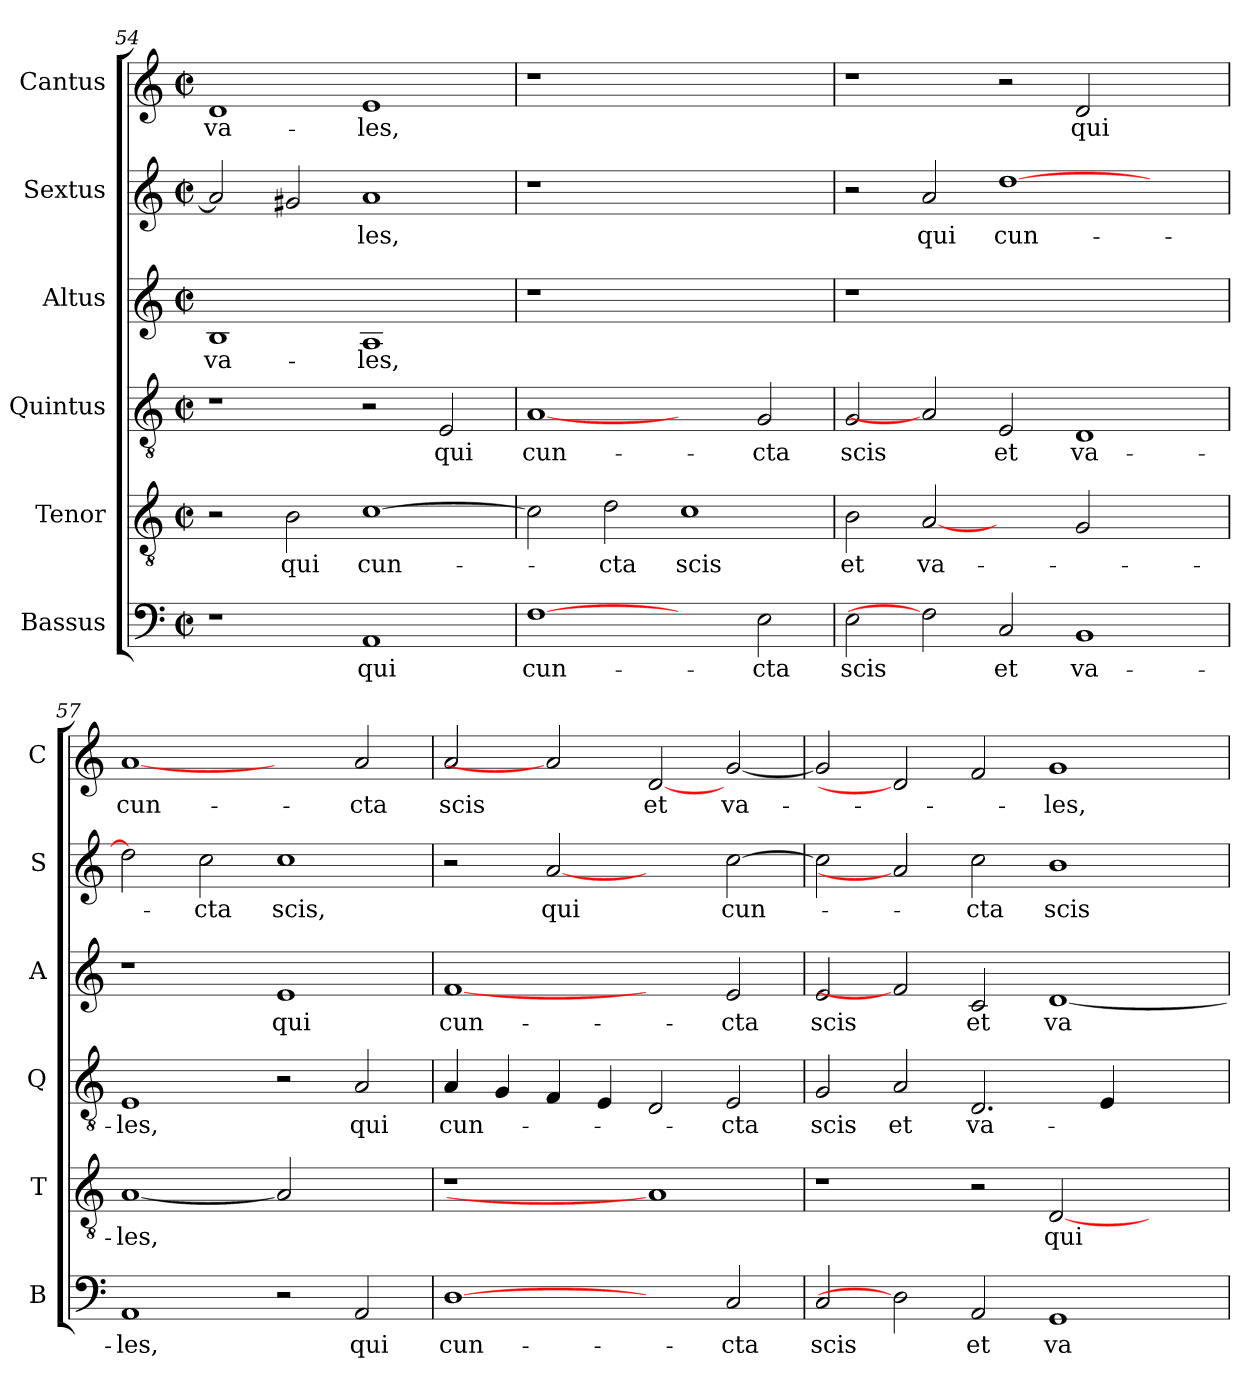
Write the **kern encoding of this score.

**kern	**text	**kern	**text	**kern	**text	**kern	**text	**kern	**text	**kern	**text
*part6	*part6	*part5	*part5	*part4	*part4	*part3	*part3	*part2	*part2	*part1	*part1
*staff6	*staff6	*staff5	*staff5	*staff4	*staff4	*staff3	*staff3	*staff2	*staff2	*staff1	*staff1
*I"Bassus	*	*I"Tenor	*	*I"Quintus	*	*I"Altus	*	*I"Sextus	*	*I"Cantus	*
*I'B	*	*I'T	*	*I'Q	*	*I'A	*	*I'S	*	*I'C	*
*clefF4	*	*clefGv2	*	*clefGv2	*	*clefG2	*	*clefG2	*	*clefG2	*
*k[]	*	*k[]	*	*k[]	*	*k[]	*	*k[]	*	*k[]	*
*C:	*	*C:	*	*C:	*	*C:	*	*C:	*	*C:	*
*M2/2	*	*M2/2	*	*M2/2	*	*M2/2	*	*M2/2	*	*M2/2	*
*met(c|)	*	*met(c|)	*	*met(c|)	*	*met(c|)	*	*met(c|)	*	*met(c|)	*
=54	=54	=54	=54	=54	=54	=54	=54	=54	=54	=54	=54
!	!	!	!	!	!	!	!LO:LY:b	!	!	!	!LO:LY:b
1r	.	2r	.	1r	.	1B	va-	2a/]	.	1d	va-
!	!	!	!LO:LY:b	!	!	!	!	!	!	!	!
.	.	2B\	qui	.	.	.	.	2g#X/	.	.	.
!	!LO:LY:b	!	!LO:LY:b	!	!	!	!LO:LY:b	!	!LO:LY:b	!	!LO:LY:b
1AA	qui	[1c	cun-	2r	.	1A	-les,	1a	-les,	1e	-les,
!	!	!	!	!	!LO:LY:b	!	!	!	!	!	!
.	.	.	.	2E/	qui	.	.	.	.	.	.
=55	=55	=55	=55	=55	=55	=55	=55	=55	=55	=55	=55
!	!LO:LY:b	!	!	!	!LO:LY:b	!	!	!	!	!	!
[1F	cun-	2c\]	.	[1A	cun-	1r	.	1r	.	1r	.
!	!	!	!LO:LY:b	!	!	!	!	!	!	!	!
.	.	2d\	-cta	.	.	.	.	.	.	.	.
!	!	!	!LO:LY:b	!	!	!	!	!	!	!	!
2ryy	.	1c	scis	2ryy	.	1ryy	.	1ryy	.	1ryy	.
!	!LO:LY:b	!	!	!	!LO:LY:b	!	!	!	!	!	!
2E\	-cta	.	.	2G/	-cta	.	.	.	.	.	.
=56	=56	=56	=56	=56	=56	=56	=56	=56	=56	=56	=56
!	!LO:LY:b	!	!LO:LY:b	!	!LO:LY:b	!	!	!	!	!	!
2E\	scis	2B\	et	2G/	scis	1r	.	2r	.	1r	.
!	!	!	!LO:LY:b	!	!	!	!	!	!LO:LY:b	!	!
2F]	.	[2A	va-	2A]	.	.	.	2a/	qui	.	.
!	!LO:LY:b	!	!	!	!LO:LY:b	!	!	!	!LO:LY:b	!	!
2C/	et	2ryy	.	2E/	et	1.ryy	.	[1dd	cun-	2r	.
!	!LO:LY:b	!	!	!	!LO:LY:b	!	!	!	!	!	!LO:LY:b
1BB	va-	2G/	.	1D	va-	.	.	.	.	2d/	qui
.	.	2ryy	.	.	.	.	.	2ryy	.	2ryy	.
!!LO:PB:g=z
=57	=57	=57	=57	=57	=57	=57	=57	=57	=57	=57	=57
!	!LO:LY:b	!	!LO:LY:b	!	!LO:LY:b	!	!	!	!	!	!LO:LY:b
1AA	-les,	[1A	-les,	1E	-les,	1r	.	2dd\]	.	[1a	cun-
!	!	!	!	!	!	!	!	!	!LO:LY:b	!	!
.	.	.	.	.	.	.	.	2cc\	-cta	.	.
!	!	!	!	!	!	!	!LO:LY:b	!	!LO:LY:b	!	!
2r	.	2A]	.	2r	.	1e	qui	1cc	scis,	2ryy	.
!	!LO:LY:b	!	!	!	!LO:LY:b	!	!	!	!	!	!LO:LY:b
2AA/	qui	2ryy	.	2A/	qui	.	.	.	.	2a/	-cta
=58	=58	=58	=58	=58	=58	=58	=58	=58	=58	=58	=58
!	!LO:LY:b	!	!	!	!LO:LY:b	!	!LO:LY:b	!	!	!	!LO:LY:b
[1D	cun-	1r	.	4A/	cun-	[1f	cun-	2r	.	2a/	scis
.	.	.	.	4G/	.	.	.	.	.	.	.
!	!	!	!	!	!	!	!	!	!LO:LY:b	!	!
.	.	.	.	4F/	.	.	.	[2a	qui	2a]	.
.	.	.	.	4E/	.	.	.	.	.	.	.
!	!	!	!	!	!	!	!	!	!	!	!LO:LY:b
2ryy	.	1A]	.	2D/	.	2ryy	.	2ryy	.	[2d	et
!	!LO:LY:b	!	!	!	!LO:LY:b	!	!LO:LY:b	!	!LO:LY:b	!	!LO:LY:b
2C/	-cta	.	.	2E/	-cta	2e/	-cta	[2cc\	cun-	[2g/	va-
=59	=59	=59	=59	=59	=59	=59	=59	=59	=59	=59	=59
!	!LO:LY:b	!	!	!	!LO:LY:b	!	!LO:LY:b	!	!	!	!
2C/	scis	1r	.	2G/	scis	2e/	scis	2cc\]	.	2g/]	.
!	!	!	!	!	!LO:LY:b	!	!	!	!	!	!
2D]	.	.	.	2A/	et	2f]	.	2a]	.	2d]	.
!	!LO:LY:b	!	!	!	!LO:LY:b	!	!LO:LY:b	!	!LO:LY:b	!	!
2AA/	et	2r	.	2.D/	va-	2c/	et	2cc\	-cta	2f/	.
!	!LO:LY:b	!	!LO:LY:b	!	!	!	!LO:LY:b	!	!LO:LY:b	!	!LO:LY:b
1GG	va-	[2D/	qui	.	.	[1d	va-	1b	scis	1g	-les,
.	.	.	.	4E/	.	.	.	.	.	.	.
.	.	2ryy	.	2ryy	.	.	.	.	.	.	.
=	=	=	=	=	=	=	=	=	=	=	=
*-	*-	*-	*-	*-	*-	*-	*-	*-	*-	*-	*-
